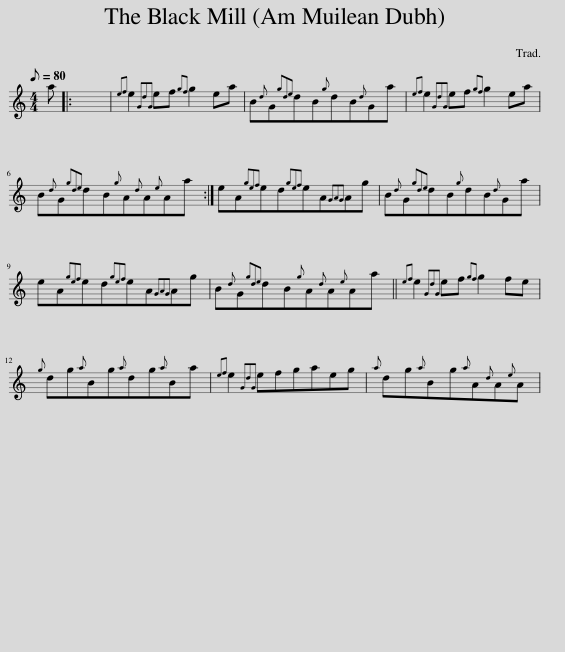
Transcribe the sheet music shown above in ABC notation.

X:1
L:1/8
Q:1/8=80
M:4/4
I:linebreak $
K:C
V:1 treble
V:1
 a |: x8 |{ef} e2{GdG} ef{gf} g2 ea | B{d}G{gde}dB{g}dB{d}Ga |{ef} e2{GdG} ef{gf} g2 ea |$ %5
 B{d}G{gde}dB{g}A{d}A{e}Aa :| eA{gef}ed{gef}eA{GAG}Ag | B{d}G{gde}dB{g}dB{d}Ga |$ eA{gef}ed{gef}eA{GAG}Ag | B{d}G{gde}dB{g}A{d}A{e}Aa || %10
{ef} e2{GdG} ef{gf} g2 fe |${g} dg{a}Bg{a}dg{a}Ba |{ef} e2{GdG} efgaeg |{a} dg{a}Bg{a}A{d}A{e}A | %14
